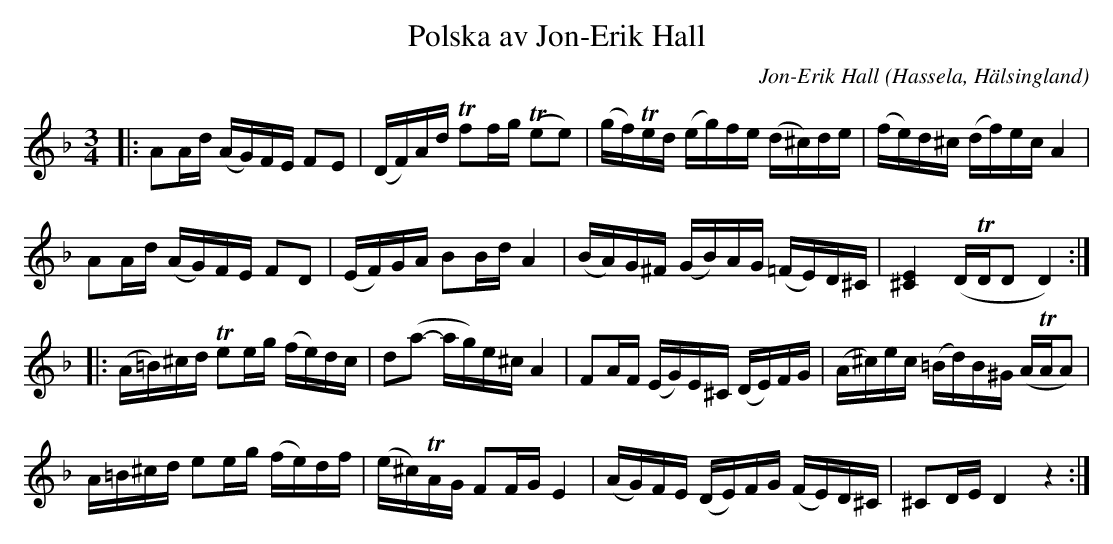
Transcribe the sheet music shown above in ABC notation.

X:1
T:Polska av Jon-Erik Hall
O:Hassela, Hälsingland
C:Jon-Erik Hall
M:3/4
L:1/16
K:Dm
|:A2Ad (AG)FE F2E2|(DF)Ad Tf2fg (Te2e2)|(gf)Ted (eg)fe (d^c)de|(fe)d^c (df)ec A4|
A2Ad (AG)FE F2D2|(EF)GA B2Bd A4|(BA)G^F (GB)AG (=FE)D^C|[E^C]4 (DTDD2 D4):|
|:(A=B)^cd Te2eg (fe)dc|d2(a2- ag)e^c A4|F2AF (EG)E^C (DE)FG|(A^c)ec (=Bd)B^G (ATAA2)|
A=B^cd e2eg (fe)df|(e^c)TAG F2FG E4|(AG)FE (DE)FG (FE)D^C|^C2DE D4 z4:|
